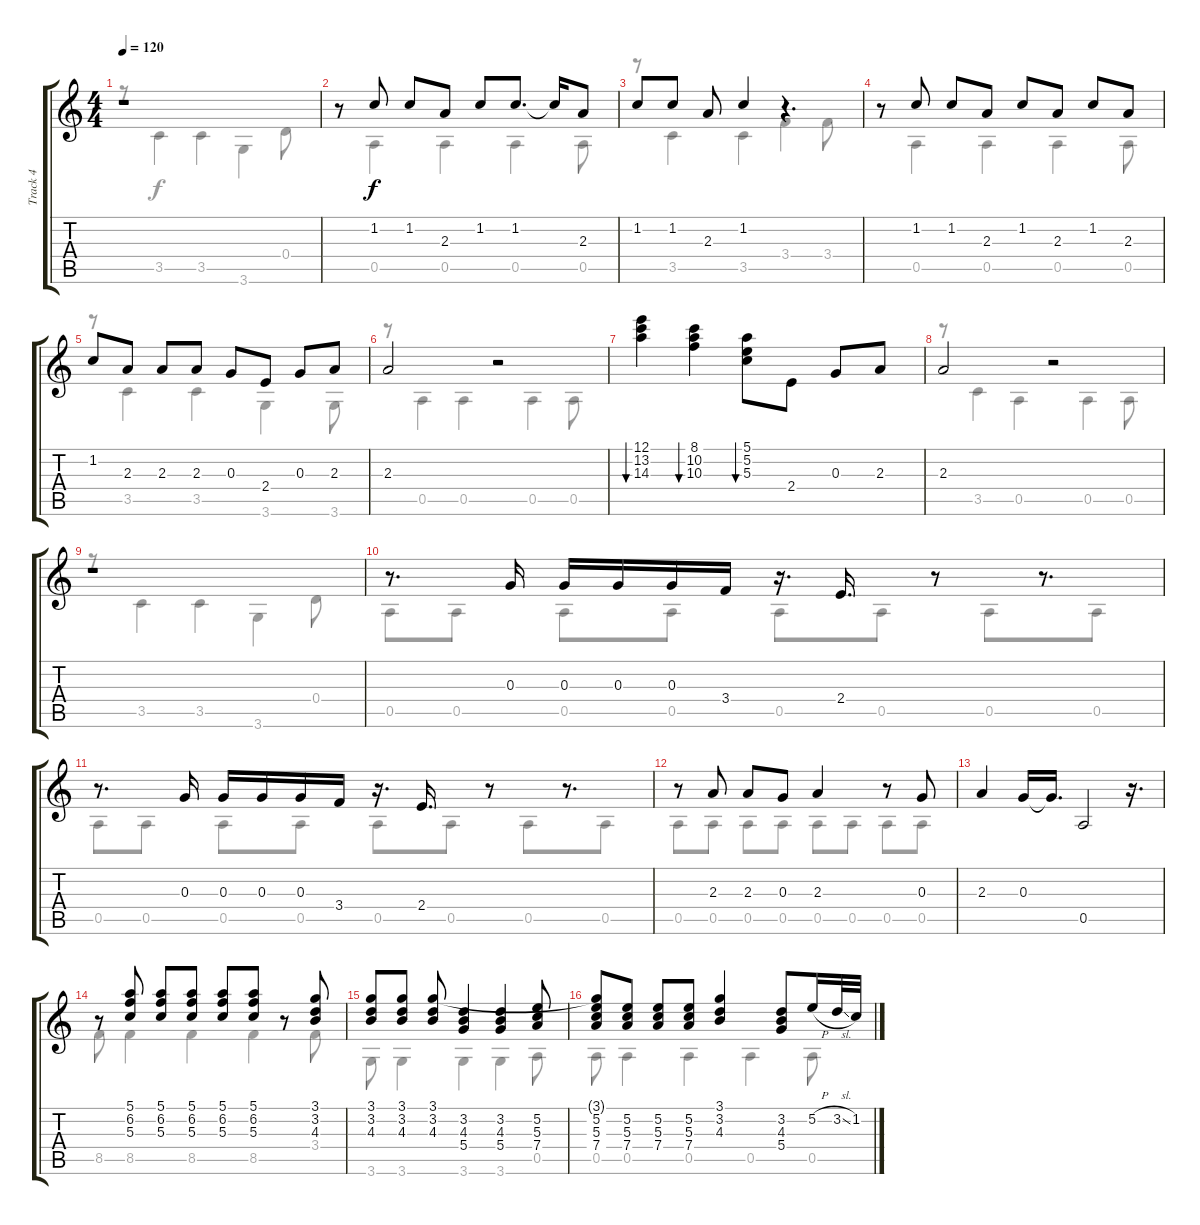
\track ("Track 4" "Track 4") {solo instrument acousticguitarnylon}
\staff {score tabs}
\tuning (E4 B3 G3 D3 A2 E2) {hide}
\voice
\ts (4 4)
\tempo 120
\clef g2
\ks c
r.1{dy f} |
r.8 1.2.8 1.2.8 2.3.8 1.2.8 1.2.8{d} 1.2{t}.16 2.3.8 |
1.2.8 1.2.8 2.3.8 1.2.4 r.4{d} |
r.8 1.2.8 1.2.8 2.3.8 1.2.8 2.3.8 1.2.8 2.3.8 |
1.2.8 2.3.8 2.3.8 2.3.8 0.3.8 2.4.8 0.3.8 2.3.8 |
2.3.2 r.2 |
(12.1 13.2 14.3).4{bu 120} (8.1 10.2 10.3).4{bu 120} (5.1 5.2 5.3).8{bu 120} 2.4.8 0.3.8 2.3.8 |
2.3.2 r.2 |
r.1 |
r.8{d} 0.3.16 0.3.16 0.3.16 0.3.16 3.4.16 r.16{d} 2.4.16{d} r.8 r.8{d} |
r.8{d} 0.3.16 0.3.16 0.3.16 0.3.16 3.4.16 r.16{d} 2.4.16{d} r.8 r.8{d} |
r.8 2.3.8 2.3.8 0.3.8 2.3.4 r.8 0.3.8 |
2.3.4 0.3.16 0.3{t}.16{d} 0.5.2 r.16{d} |
r.8 (5.1 6.2 5.3).8 (5.1 6.2 5.3).8 (5.1 6.2 5.3).8 (5.1 6.2 5.3).8 (5.1 6.2 5.3).8 r.8 (3.1 3.2 4.3).8 |
(3.1 3.2 4.3).8 (3.1 3.2 4.3).8 (3.1 3.2 4.3).8 (3.2 4.3 5.4).4 (3.2 4.3 5.4).4 (5.2 5.3 7.4).8 |
(3.1{t} 5.2 5.3 7.4).8 (5.2 5.3 7.4).8 (5.2 5.3 7.4).8 (5.2 5.3 7.4).8 (3.1 3.2 4.3).4 (3.2 4.3 5.4).8 5.2{h}.16 3.2{sl}.32 1.2.32
\voice
\clef g2
\ottava regular
\simile none
\ks c
r.8{dy f} 3.5.4 3.5.4 3.6.4 0.4.8 |
r.8 0.5.4 0.5.4 0.5.4 0.5.8 |
r.8 3.5.4 3.5.4 3.4.4 3.4.8 |
r.8 0.5.4 0.5.4 0.5.4 0.5.8 |
r.8 3.5.4 3.5.4 3.6.4 3.6.8 |
r.8 0.5.4 0.5.4 0.5.4 0.5.8 |
|
r.8 3.5.4 0.5.4 0.5.4 0.5.8 |
r.8 3.5.4 3.5.4 3.6.4 0.4.8 |
0.5.8 0.5.8 0.5.8 0.5.8 0.5.8 0.5.8 0.5.8 0.5.8 |
0.5.8 0.5.8 0.5.8 0.5.8 0.5.8 0.5.8 0.5.8 0.5.8 |
0.5.8 0.5.8 0.5.8 0.5.8 0.5.8 0.5.8 0.5.8 0.5.8 |
|
8.5.8 8.5.4 8.5.4 8.5.4 3.4.8 |
3.6.8 3.6.4 3.6.4 3.6.4 0.5.8 |
0.5.8 0.5.4 0.5.4 0.5.4 0.5.8
